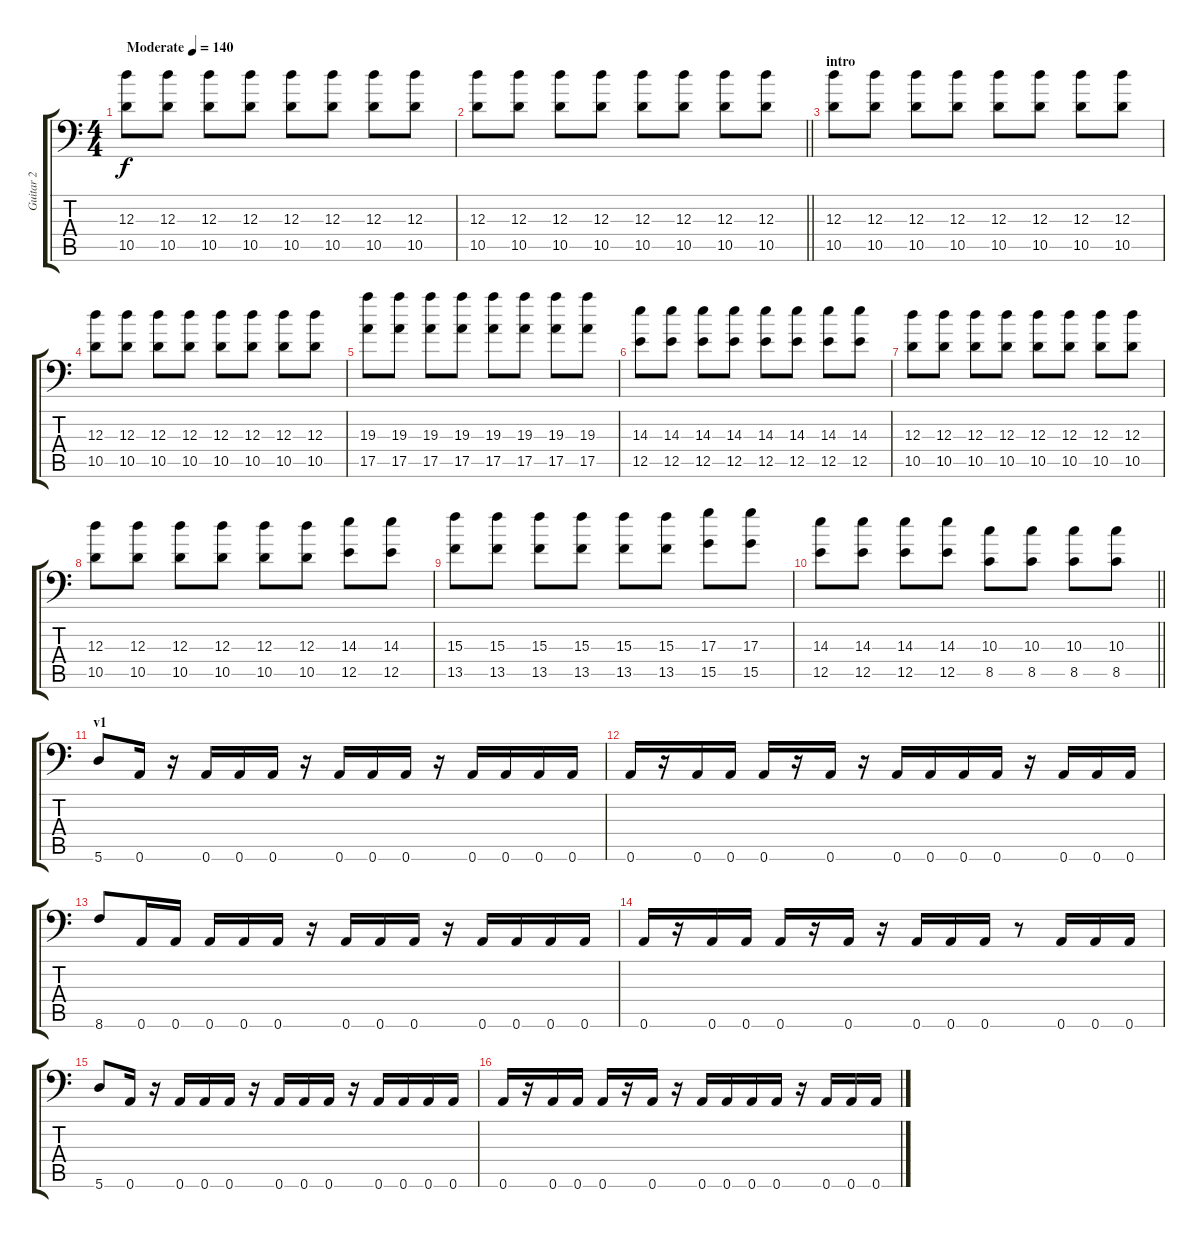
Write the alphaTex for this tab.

\track ("Guitar 2" "Guitar 2") {instrument distortionguitar}
\staff {score tabs}
\tuning (B3 G3 D3 A2 E2 A1) {hide}
\ts (4 4)
\tempo (140 "Moderate")
\clef f4
\ks c
(12.3 10.5).8{dy f instrument distortionguitar} (12.3 10.5).8 (12.3 10.5).8 (12.3 10.5).8 (12.3 10.5).8 (12.3 10.5).8 (12.3 10.5).8 (12.3 10.5).8 |
\barLineRight lightlight
(12.3 10.5).8 (12.3 10.5).8 (12.3 10.5).8 (12.3 10.5).8 (12.3 10.5).8 (12.3 10.5).8 (12.3 10.5).8 (12.3 10.5).8 |
\section ("" "intro")
(12.3 10.5).8 (12.3 10.5).8 (12.3 10.5).8 (12.3 10.5).8 (12.3 10.5).8 (12.3 10.5).8 (12.3 10.5).8 (12.3 10.5).8 |
(12.3 10.5).8 (12.3 10.5).8 (12.3 10.5).8 (12.3 10.5).8 (12.3 10.5).8 (12.3 10.5).8 (12.3 10.5).8 (12.3 10.5).8 |
(19.3 17.5).8 (19.3 17.5).8 (19.3 17.5).8 (19.3 17.5).8 (19.3 17.5).8 (19.3 17.5).8 (19.3 17.5).8 (19.3 17.5).8 |
(14.3 12.5).8 (14.3 12.5).8 (14.3 12.5).8 (14.3 12.5).8 (14.3 12.5).8 (14.3 12.5).8 (14.3 12.5).8 (14.3 12.5).8 |
(12.3 10.5).8 (12.3 10.5).8 (12.3 10.5).8 (12.3 10.5).8 (12.3 10.5).8 (12.3 10.5).8 (12.3 10.5).8 (12.3 10.5).8 |
(12.3 10.5).8 (12.3 10.5).8 (12.3 10.5).8 (12.3 10.5).8 (12.3 10.5).8 (12.3 10.5).8 (14.3 12.5).8 (14.3 12.5).8 |
(15.3 13.5).8 (15.3 13.5).8 (15.3 13.5).8 (15.3 13.5).8 (15.3 13.5).8 (15.3 13.5).8 (17.3 15.5).8 (17.3 15.5).8 |
\barLineRight lightlight
(14.3 12.5).8 (14.3 12.5).8 (14.3 12.5).8 (14.3 12.5).8 (10.3 8.5).8 (10.3 8.5).8 (10.3 8.5).8 (10.3 8.5).8 |
\section ("" "v1")
5.6.8 0.6.16 r.16 0.6.16 0.6.16 0.6.16 r.16 0.6.16 0.6.16 0.6.16 r.16 0.6.16 0.6.16 0.6.16 0.6.16 |
0.6.16 r.16 0.6.16 0.6.16 0.6.16 r.16 0.6.16 r.16 0.6.16 0.6.16 0.6.16 0.6.16 r.16 0.6.16 0.6.16 0.6.16 |
8.6.8 0.6.16 0.6.16 0.6.16 0.6.16 0.6.16 r.16 0.6.16 0.6.16 0.6.16 r.16 0.6.16 0.6.16 0.6.16 0.6.16 |
0.6.16 r.16 0.6.16 0.6.16 0.6.16 r.16 0.6.16 r.16 0.6.16 0.6.16 0.6.16 r.8 0.6.16 0.6.16 0.6.16 |
5.6.8 0.6.16 r.16 0.6.16 0.6.16 0.6.16 r.16 0.6.16 0.6.16 0.6.16 r.16 0.6.16 0.6.16 0.6.16 0.6.16 |
0.6.16 r.16 0.6.16 0.6.16 0.6.16 r.16 0.6.16 r.16 0.6.16 0.6.16 0.6.16 0.6.16 r.16 0.6.16 0.6.16 0.6.16
